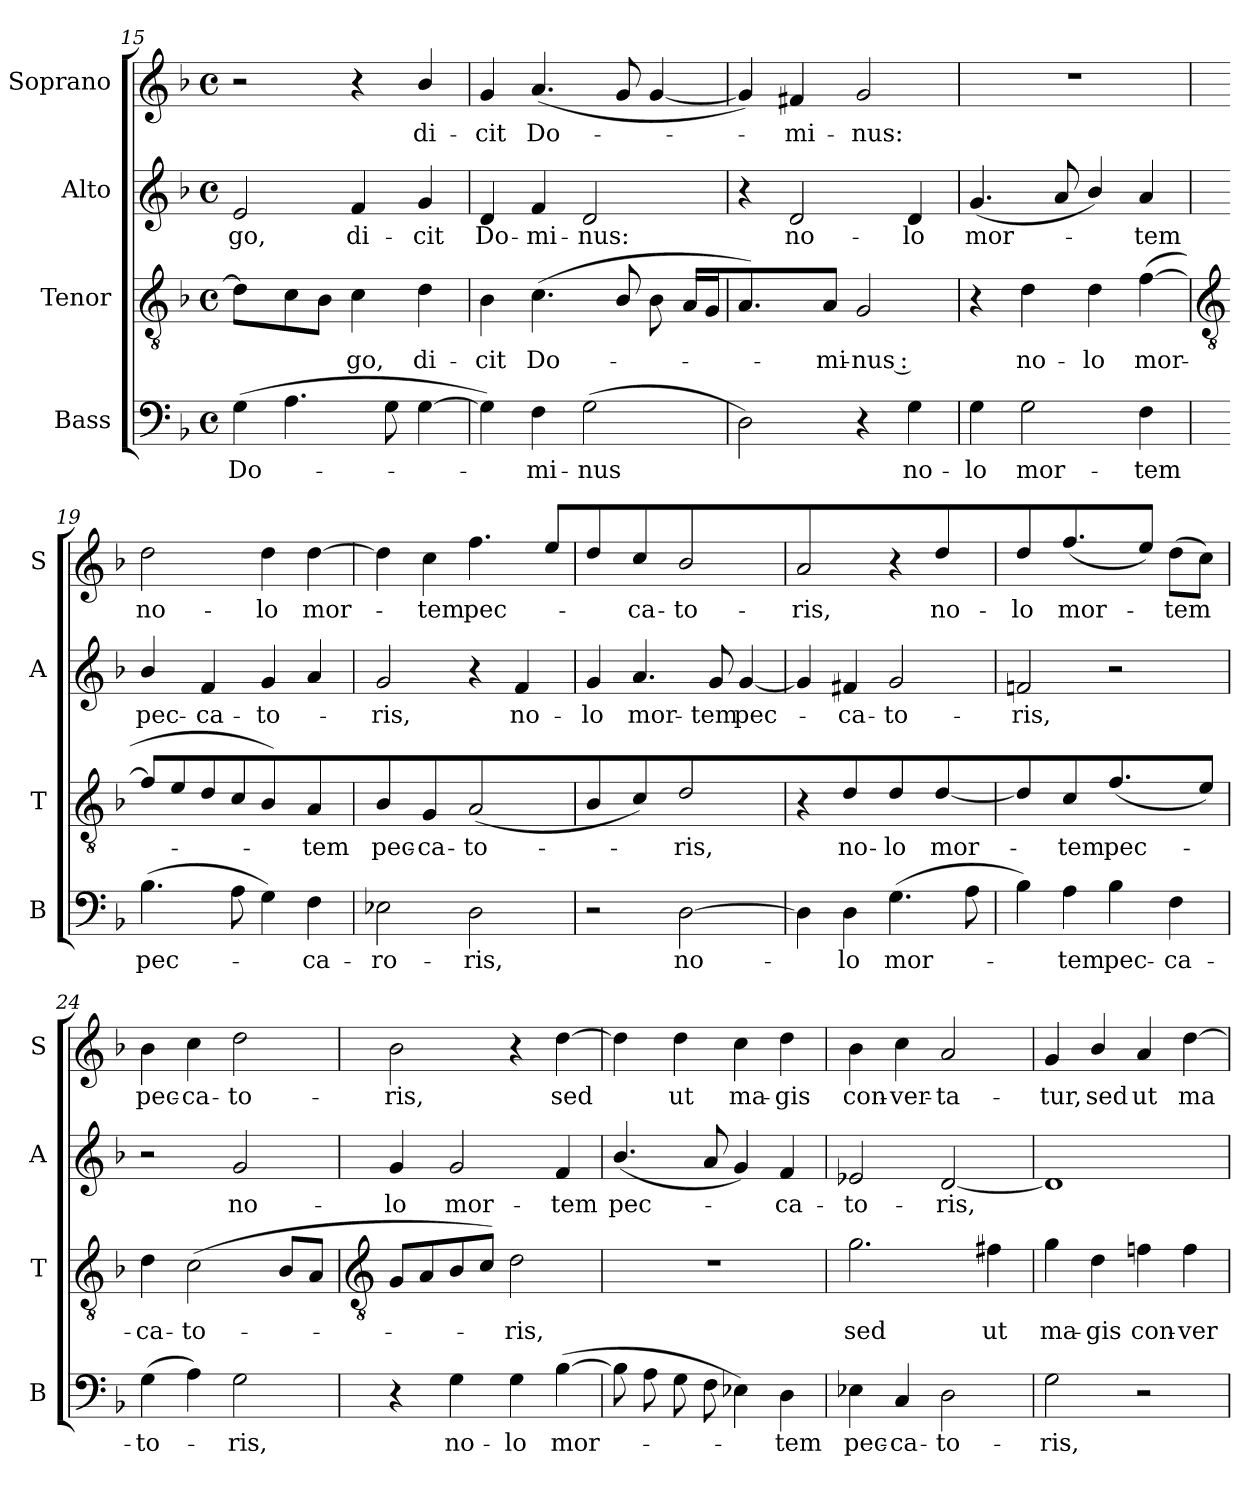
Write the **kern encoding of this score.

**kern	**text	**kern	**text	**kern	**text	**kern	**text
*part4	*part4	*part3	*part3	*part2	*part2	*part1	*part1
*staff4	*staff4	*staff3	*staff3	*staff2	*staff2	*staff1	*staff1
*I"Bass	*	*I"Tenor	*	*I"Alto	*	*I"Soprano	*
*I'B	*	*I'T	*	*I'A	*	*I'S	*
*clefF4	*	*clefGv2	*	*clefG2	*	*clefG2	*
*k[b-]	*	*k[b-]	*	*k[b-]	*	*k[b-]	*
*F:	*	*F:	*	*F:	*	*F:	*
*M4/4	*	*M4/4	*	*M4/4	*	*M4/4	*
*met(c)	*	*met(c)	*	*met(c)	*	*met(c)	*
=15	=15	=15	=15	=15	=15	=15	=15
!	!LO:LY:b	!	!	!	!LO:LY:b	!	!
(>4G	-Do-	4d]	.	2e	-go,	2r	.
4.A	.	8c	.	.	.	.	.
.	.	8B-J	.	.	.	.	.
!	!	!	!LO:LY:b	!	!LO:LY:b	!	!
.	.	4c	go,	4f	di-	4r	.
8GL	.	.	.	.	.	.	.
!	!	!	!LO:LY:b	!	!LO:LY:b	!	!LO:LY:b
[4G	.	4d	di-	4g	-cit	4b-/	di-
=16	=16	=16	=16	=16	=16	=16	=16
!	!	!	!LO:LY:b	!	!LO:LY:b	!	!LO:LY:b
4G])	.	4B-	-cit	4d	Do-	4g	-cit
!	!LO:LY:b	!	!LO:LY:b	!	!LO:LY:b	!	!LO:LY:b
4F	mi-	(<4.c	Do-	4f	-mi-	(<4.a	Do-
!	!LO:LY:b	!	!	!	!LO:LY:b	!	!
(>2G	-nus	.	.	2d	-nus:	.	.
.	.	8B-/	.	.	.	8gL	.
.	.	8B-L	.	.	.	[4g	.
.	.	16AL	.	.	.	.	.
.	.	16G	.	.	.	.	.
=17	=17	=17	=17	=17	=17	=17	=17
2D)	.	4.A)	.	4r	.	4g])	.
!	!	!	!	!	!LO:LY:b	!	!LO:LY:b
.	.	.	.	2d	no-	4f#X	mi-
!	!	!	!LO:LY:b	!	!	!	!
.	.	8AJ	mi-	.	.	.	.
!	!	!	!LO:LY:b	!	!	!	!LO:LY:b
4r	.	2G	-nus :	.	.	2g	-nus:
!	!LO:LY:b	!	!	!	!LO:LY:b	!	!
4G	no-	.	.	4d	-lo	.	.
=18	=18	=18	=18	=18	=18	=18	=18
!	!LO:LY:b	!	!	!	!LO:LY:b	!	!
4G	-lo	4r	.	(<4.g	mor-	1r	.
!	!LO:LY:b	!	!LO:LY:b	!	!	!	!
2G	mor-	4d	no-	.	.	.	.
.	.	.	.	8aL	.	.	.
!	!	!	!LO:LY:b	!	!	!	!
.	.	4d	-lo	4b-/)	.	.	.
!	!LO:LY:b	!	!LO:LY:b	!	!LO:LY:b	!	!
4F	-tem	(>[4f	mor-	4a	tem	.	.
!!LO:LB:g=z
=19	=19	=19	=19	=19	=19	=19	=19
*	*	*clefGv2	*	*	*	*	*
!	!LO:LY:b	!	!	!	!LO:LY:b	!	!LO:LY:b
(>4.B-	pec-	8fL]	.	4b-/	pec-	2dd	no-
.	.	8e	.	.	.	.	.
!	!	!	!	!	!LO:LY:b	!	!
.	.	8d	.	4f	-ca-	.	.
8AL	.	8c	.	.	.	.	.
!	!	!	!	!	!LO:LY:b	!	!LO:LY:b
4G)	.	4B-/)	.	4g	-to-	4dd	-lo
!	!LO:LY:b	!	!LO:LY:b	!	!	!	!LO:LY:b
4F	ca-	4A	tem	4a	.	[4dd	mor-
=20	=20	=20	=20	=20	=20	=20	=20
!	!LO:LY:b	!	!LO:LY:b	!	!LO:LY:b	!	!
2E-X	-ro-	4B-/	pec-	2g	ris,	4dd]	.
!	!	!	!LO:LY:b	!	!	!	!LO:LY:b
.	.	4G	-ca-	.	.	4cc	tem
!	!LO:LY:b	!	!LO:LY:b	!	!	!	!LO:LY:b
2D	-ris,	(>2A	-to-	4r	.	4.ff	pec-
!	!	!	!	!	!LO:LY:b	!	!
.	.	.	.	4f	no-	.	.
.	.	.	.	.	.	8eeL	.
=21	=21	=21	=21	=21	=21	=21	=21
!	!	!	!	!	!LO:LY:b	!	!
2r	.	4B-	.	4g	-lo	4dd	.
!	!	!	!	!	!LO:LY:b	!	!LO:LY:b
.	.	4c)	.	4.a	mor-	4cc	ca-
!	!LO:LY:b	!	!LO:LY:b	!	!	!	!LO:LY:b
[2D	no-	2d	ris,	.	.	2b-/	-to-
!	!	!	!	!	!LO:LY:b	!	!
.	.	.	.	8g	-tem	.	.
!	!	!	!	!	!LO:LY:b	!	!
.	.	.	.	[4g	pec-	.	.
=22	=22	=22	=22	=22	=22	=22	=22
!	!	!	!	!	!	!	!LO:LY:b
4D]	.	4r	.	4g]	.	2a	-ris,
!	!LO:LY:b	!	!LO:LY:b	!	!LO:LY:b	!	!
4D	lo	4d	no-	4f#X	ca-	.	.
!	!LO:LY:b	!	!LO:LY:b	!	!LO:LY:b	!	!
(>4.G	mor-	4d	-lo	2g	-to-	4r	.
!	!	!	!LO:LY:b	!	!	!	!LO:LY:b
.	.	[4d	mor-	.	.	4dd	no-
8A	.	.	.	.	.	.	.
=23	=23	=23	=23	=23	=23	=23	=23
!	!	!	!	!	!LO:LY:b	!	!LO:LY:b
4B-)	.	4d]	.	2fn	-ris,	4dd	-lo
!	!LO:LY:b	!	!LO:LY:b	!	!	!	!LO:LY:b
4A	tem	4c	tem	.	.	(>4.ff	mor-
!	!LO:LY:b	!	!LO:LY:b	!	!	!	!
4B-	pec-	(>4.f	pec-	2r	.	.	.
.	.	.	.	.	.	8eeJ)	.
!	!LO:LY:b	!	!	!	!	!	!LO:LY:b
4F	-ca-	.	.	.	.	(>8ddL	tem
.	.	8eJ)	.	.	.	8ccJ)	.
=24	=24	=24	=24	=24	=24	=24	=24
!	!LO:LY:b	!	!LO:LY:b	!	!	!	!LO:LY:b
(>4G	-to-	4d	ca-	2r	.	4b-	pec-
!	!	!	!LO:LY:b	!	!	!	!LO:LY:b
4A)	.	(<2c	-to-	.	.	4cc	-ca-
!	!LO:LY:b	!	!	!	!LO:LY:b	!	!LO:LY:b
2G	ris,	.	.	2g	no-	2dd	-to-
.	.	8B-L	.	.	.	.	.
.	.	8AJ	.	.	.	.	.
!!LO:LB:g=z
=25	=25	=25	=25	=25	=25	=25	=25
*	*	*clefGv2	*	*	*	*	*
!	!	!	!	!	!LO:LY:b	!	!LO:LY:b
4r	.	8GL	.	4g	-lo	2b-	-ris,
.	.	8A	.	.	.	.	.
!	!LO:LY:b	!	!	!	!LO:LY:b	!	!
4G	no-	8B-	.	2g	mor-	.	.
.	.	8cJ)	.	.	.	.	.
!	!LO:LY:b	!	!LO:LY:b	!	!	!	!
4G	-lo	2d	ris,	.	.	4r	.
!	!LO:LY:b	!	!	!	!LO:LY:b	!	!LO:LY:b
(>[4B-	mor-	.	.	4f	-tem	[4dd	sed
=26	=26	=26	=26	=26	=26	=26	=26
!	!	!	!	!	!LO:LY:b	!	!
8B-L]	.	1r	.	(<4.b-/	pec-	4dd]	.
8A	.	.	.	.	.	.	.
!	!	!	!	!	!	!	!LO:LY:b
8G	.	.	.	.	.	4dd	ut
8F	.	.	.	8aL	.	.	.
!	!	!	!	!	!	!	!LO:LY:b
4E-X)	.	.	.	4g)	.	4cc	ma-
!	!LO:LY:b	!	!	!	!LO:LY:b	!	!LO:LY:b
4D	tem	.	.	4f	ca-	4dd	-gis
=27	=27	=27	=27	=27	=27	=27	=27
!	!LO:LY:b	!	!LO:LY:b	!	!LO:LY:b	!	!LO:LY:b
4E-X	pec-	2.g	sed	2e-X	-to-	4b-	con-
!	!LO:LY:b	!	!	!	!	!	!LO:LY:b
4C	-ca-	.	.	.	.	4cc	-ver-
!	!LO:LY:b	!	!	!	!LO:LY:b	!	!LO:LY:b
2D	-to-	.	.	[2d	-ris,	2a	-ta-
!	!	!	!LO:LY:b	!	!	!	!
.	.	4f#X	ut	.	.	.	.
=28	=28	=28	=28	=28	=28	=28	=28
!	!LO:LY:b	!	!LO:LY:b	!	!	!	!LO:LY:b
2G	-ris,	4g	ma-	1d]	.	4g	-tur,
!	!	!	!LO:LY:b	!	!	!	!LO:LY:b
.	.	4d	-gis	.	.	4b-/	sed
!	!	!	!LO:LY:b	!	!	!	!LO:LY:b
2r	.	4fn	con-	.	.	4a	ut
!	!	!	!LO:LY:b	!	!	!	!LO:LY:b
.	.	4f	-ver-	.	.	[4dd	ma-
=	=	=	=	=	=	=	=
*-	*-	*-	*-	*-	*-	*-	*-
